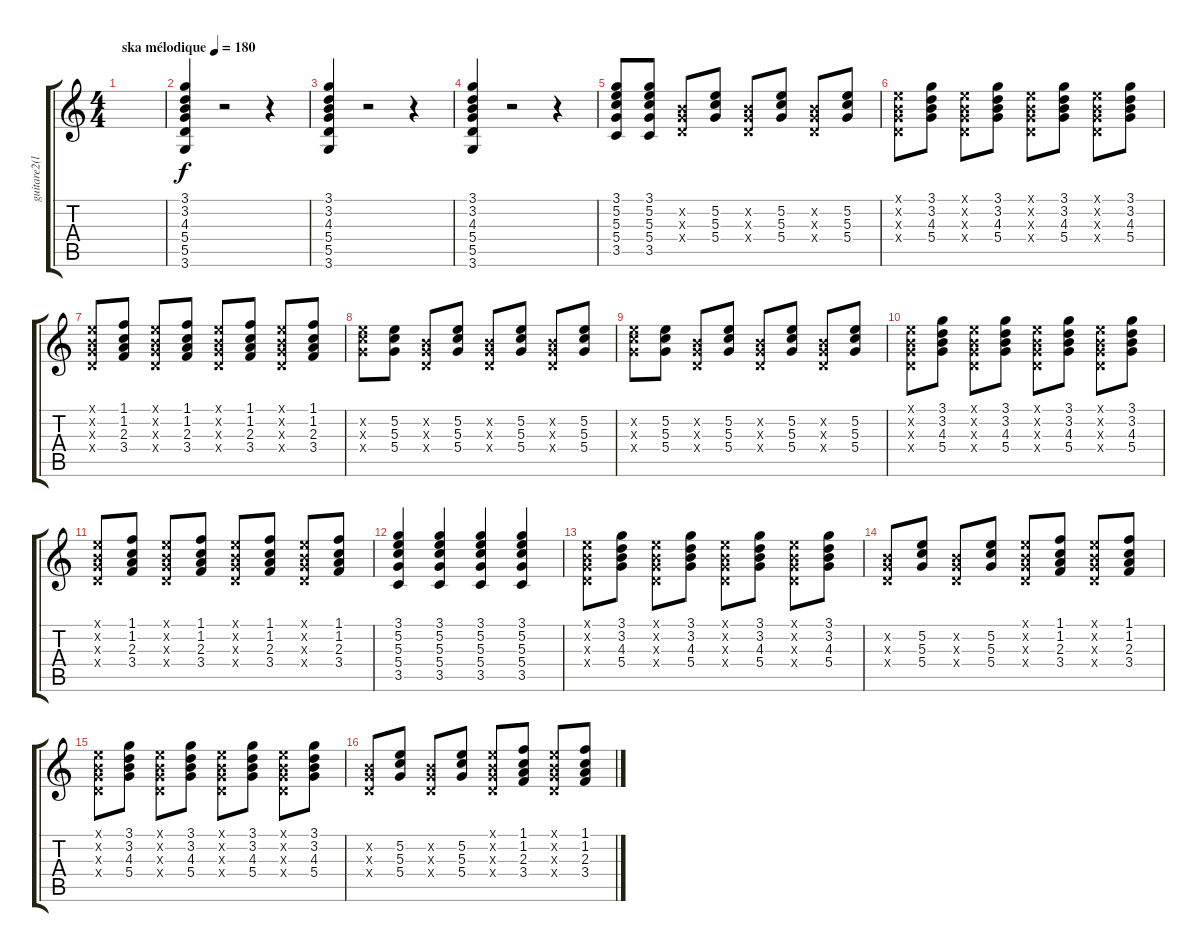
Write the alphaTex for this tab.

\track ("guitare2(lint)" "guitare2(l") {instrument electricguitarclean}
\staff {score tabs}
\tuning (E4 B3 G3 D3 A2 E2) {hide}
\ts (4 4)
\tempo (180 "ska mélodique")
\clef g2
\ks c
|
(3.1 3.2 4.3 5.4 5.5 3.6).4 r.2 r.4 |
(3.1 3.2 4.3 5.4 5.5 3.6).4 r.2 r.4 |
(3.1 3.2 4.3 5.4 5.5 3.6).4 r.2 r.4 |
(3.1 5.2 5.3 5.4 3.5).8 (3.1 5.2 5.3 5.4 3.5).8 (0.2{x} 0.3{x} 0.4{x}).8 (5.2 5.3 5.4).8 (0.2{x} 0.3{x} 0.4{x}).8 (5.2 5.3 5.4).8 (0.2{x} 0.3{x} 0.4{x}).8 (5.2 5.3 5.4).8 |
(0.1{x} 0.2{x} 0.3{x} 0.4{x}).8 (3.1 3.2 4.3 5.4).8 (0.1{x} 0.2{x} 0.3{x} 0.4{x}).8 (3.1 3.2 4.3 5.4).8 (0.1{x} 0.2{x} 0.3{x} 0.4{x}).8 (3.1 3.2 4.3 5.4).8 (0.1{x} 0.2{x} 0.3{x} 0.4{x}).8 (3.1 3.2 4.3 5.4).8 |
(0.1{x} 0.2{x} 0.3{x} 0.4{x}).8 (1.1 1.2 2.3 3.4).8 (0.1{x} 0.2{x} 0.3{x} 0.4{x}).8 (1.1 1.2 2.3 3.4).8 (0.1{x} 0.2{x} 0.3{x} 0.4{x}).8 (1.1 1.2 2.3 3.4).8 (0.1{x} 0.2{x} 0.3{x} 0.4{x}).8 (1.1 1.2 2.3 3.4).8 |
(5.2{x} 5.3{x} 5.4{x}).8 (5.2 5.3 5.4).8 (0.2{x} 0.3{x} 0.4{x}).8 (5.2 5.3 5.4).8 (0.2{x} 0.3{x} 0.4{x}).8 (5.2 5.3 5.4).8 (0.2{x} 0.3{x} 0.4{x}).8 (5.2 5.3 5.4).8 |
(5.2{x} 5.3{x} 5.4{x}).8 (5.2 5.3 5.4).8 (0.2{x} 0.3{x} 0.4{x}).8 (5.2 5.3 5.4).8 (0.2{x} 0.3{x} 0.4{x}).8 (5.2 5.3 5.4).8 (0.2{x} 0.3{x} 0.4{x}).8 (5.2 5.3 5.4).8 |
(0.1{x} 0.2{x} 0.3{x} 0.4{x}).8 (3.1 3.2 4.3 5.4).8 (0.1{x} 0.2{x} 0.3{x} 0.4{x}).8 (3.1 3.2 4.3 5.4).8 (0.1{x} 0.2{x} 0.3{x} 0.4{x}).8 (3.1 3.2 4.3 5.4).8 (0.1{x} 0.2{x} 0.3{x} 0.4{x}).8 (3.1 3.2 4.3 5.4).8 |
(0.1{x} 0.2{x} 0.3{x} 0.4{x}).8 (1.1 1.2 2.3 3.4).8 (0.1{x} 0.2{x} 0.3{x} 0.4{x}).8 (1.1 1.2 2.3 3.4).8 (0.1{x} 0.2{x} 0.3{x} 0.4{x}).8 (1.1 1.2 2.3 3.4).8 (0.1{x} 0.2{x} 0.3{x} 0.4{x}).8 (1.1 1.2 2.3 3.4).8 |
(3.1 5.2 5.3 5.4 3.5).4 (3.1 5.2 5.3 5.4 3.5).4 (3.1 5.2 5.3 5.4 3.5).4 (3.1 5.2 5.3 5.4 3.5).4 |
(0.1{x} 0.2{x} 0.3{x} 0.4{x}).8 (3.1 3.2 4.3 5.4).8 (0.1{x} 0.2{x} 0.3{x} 0.4{x}).8 (3.1 3.2 4.3 5.4).8 (0.1{x} 0.2{x} 0.3{x} 0.4{x}).8 (3.1 3.2 4.3 5.4).8 (0.1{x} 0.2{x} 0.3{x} 0.4{x}).8 (3.1 3.2 4.3 5.4).8 |
(0.2{x} 0.3{x} 0.4{x}).8 (5.2 5.3 5.4).8 (0.2{x} 0.3{x} 0.4{x}).8 (5.2 5.3 5.4).8 (0.1{x} 0.2{x} 0.3{x} 0.4{x}).8 (1.1 1.2 2.3 3.4).8 (0.1{x} 0.2{x} 0.3{x} 0.4{x}).8 (1.1 1.2 2.3 3.4).8 |
(0.1{x} 0.2{x} 0.3{x} 0.4{x}).8 (3.1 3.2 4.3 5.4).8 (0.1{x} 0.2{x} 0.3{x} 0.4{x}).8 (3.1 3.2 4.3 5.4).8 (0.1{x} 0.2{x} 0.3{x} 0.4{x}).8 (3.1 3.2 4.3 5.4).8 (0.1{x} 0.2{x} 0.3{x} 0.4{x}).8 (3.1 3.2 4.3 5.4).8 |
(0.2{x} 0.3{x} 0.4{x}).8 (5.2 5.3 5.4).8 (0.2{x} 0.3{x} 0.4{x}).8 (5.2 5.3 5.4).8 (0.1{x} 0.2{x} 0.3{x} 0.4{x}).8 (1.1 1.2 2.3 3.4).8 (0.1{x} 0.2{x} 0.3{x} 0.4{x}).8 (1.1 1.2 2.3 3.4).8
